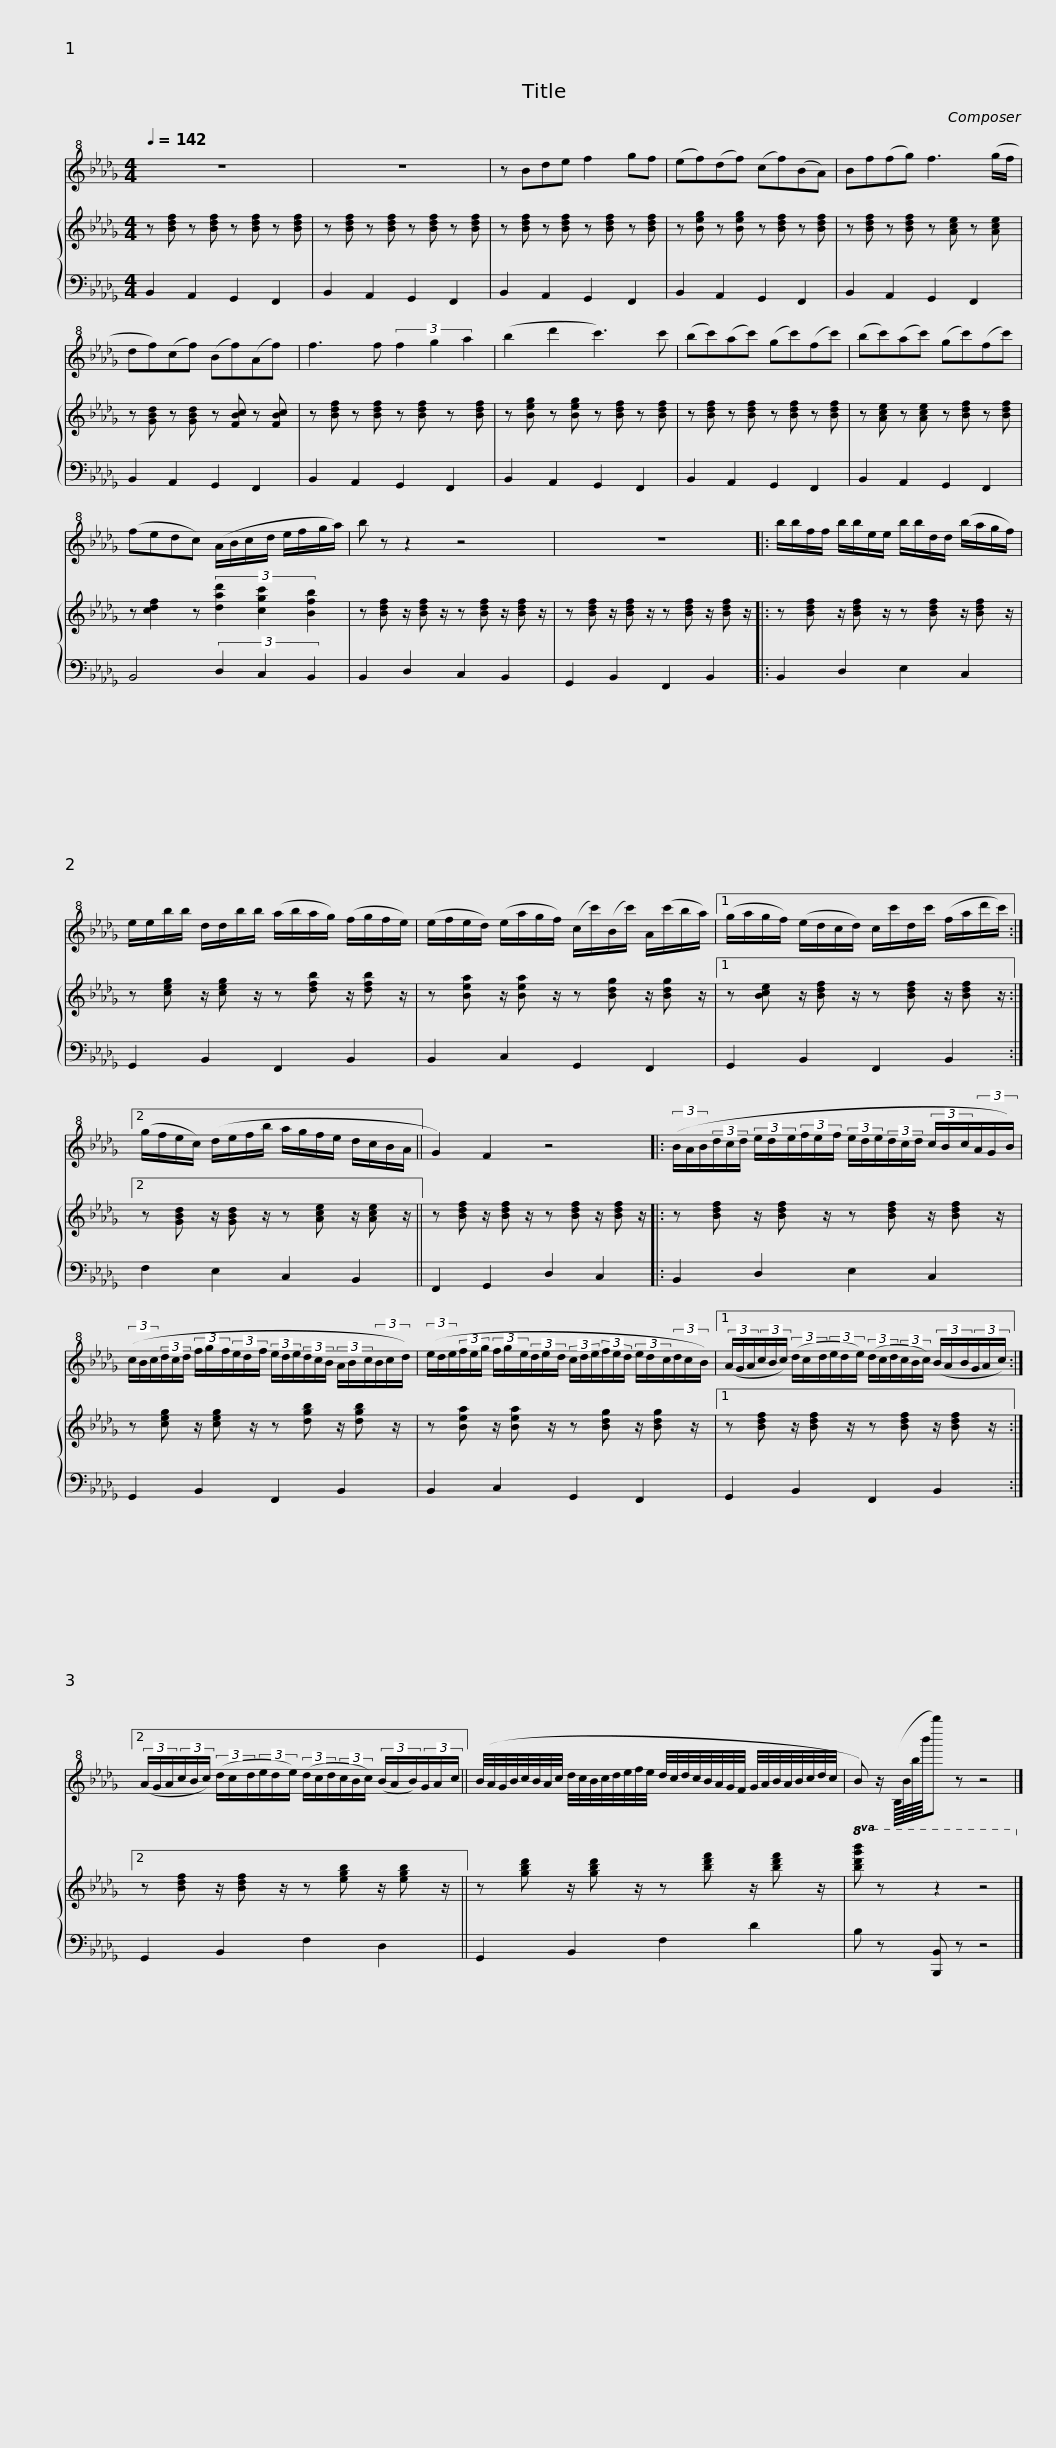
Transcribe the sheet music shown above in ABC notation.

X:1
%%score 1 { 2 | 3 }
L:1/8
Q:1/4=142
M:4/4
I:linebreak $
K:Db
V:1 treble+8
V:2 treble
V:3 bass
V:1
 z8 | z8 | z Bde f2 gf | (ef)(df) (cf)(BA) |$ Bf(fg) f3 (g/f/ | %5
 df)(cf) (Bf)(Af) | f3 f (3f2 g2 a2 | (b2 d'2 c'3) c' |$ (bc')(ac') (gc')(fc') | (bc')(ac') (gc')(fc') | %10
 (fedc) (A/B/c/d/ e/f/g/a/) |$ b z z2 z4 |$ z8 |: b/b/f/f/ b/b/e/e/ b/b/d/d/ (b/a/g/f/) |$ e/e/b/b/ d/d/b/b/ (a/b/a/g/) (f/g/f/e/) | %15
 (e/f/e/d/) (e/a/g/f/) (c/c'/)(B/c'/) A/(c'/b/a/) |1$ (g/a/g/f/) (e/d/c/d/) c/c'/d/c'/ (f/a/d'/c'/) :|2$ (g/f/e/c/) (d/e/f/b/ a/g/f/e/ d/c/B/A/ || G2) F2 z4 |:$ (3(B/A/B/(3d/c/d/ (3e/d/e/(3f/e/f/ (3e/d/e/(3d/c/d/ (3c/B/c/(3A/G/B/) |$ %20
 (3(c/B/c/(3d/c/d/ (3f/g/f/(3e/d/f/ (3e/d/e/(3d/c/B/ (3A/B/c/(3B/c/d/) |$ (3(e/d/e/(3f/e/g/ (3f/g/e/(3d/e/d/ (3c/d/e/(3f/e/d/ (3e/d/c/(3d/c/B/) |1$ (3(A/G/A/(3c/B/c/) (3(d/c/d/(3e/d/e/) (3(d/c/d/(3c/B/c/) (3(B/A/B/(3G/A/c/) :|2$ (3(A/G/A/(3c/B/c/) (3(d/c/d/(3e/d/e/) (3(d/c/d/(3c/B/c/) (3(B/A/B/)(3G/A/c/ ||$ (B/4A/4G/4B/4c/4B/4A/4c/4 d/4c/4B/4c/4d/4e/4f/4e/4 d/4c/4d/4c/4B/4A/4G/4F/4 G/4A/4B/4A/4B/4c/4d/4c/4 | %25
 B) z/ (B,/8B/8b/8b'/8b'') z z4 |] %26
V:2
 z [Bdf] z [Bdf] z [Bdf] z [Bdf] | z [Bdf] z [Bdf] z [Bdf] z [Bdf] | z [Bdf] z [Bdf] z [Bdf] z [Bdf] | z [Beg] z [Beg] z [Bdf] z [Bdf] |$ z [Bdf] z [Bdf] z [Ace] z [Ace] | %5
 z [GBd] z [GBd] z [FBc] z [FBc] | z [Bdf] z [Bdf] z [Bdf] z [Bdf] | z [Beg] z [Beg] z [Bdf] z [Bdf] |$ z [Bdf] z [Bdf] z [Bdf] z [Bdf] | z [Ace] z [Ace] z [Bdf] z [Bdf] | %10
 z [cdf]2 z (3[dad']2 [cgc']2 [Bfb]2 |$ z [Bdf] z/ [Bdf] z/ z [Bdf] z/ [Bdf] z/ |$ z [Bdf] z/ [Bdf] z/ z [Bdf] z/ [Bdf] z/ |: z [Bdf] z/ [Bdf] z/ z [Bdf] z/ [Bdf] z/ |$ z [ceg] z/ [ceg] z/ z [dfb] z/ [dfb] z/ | %15
 z [Bea] z/ [Bea] z/ z [Bdg] z/ [Bdg] z/ |1$ z [Bce] z/ [Bdf] z/ z [Bdf] z/ [Bdf] z/ :|2$ z [GBd] z/ [GBd] z/ z [Ace] z/ [Ace] z/ || z [Bdf] z/ [Bdf] z/ z [Bdf] z/ [Bdf] z/ |:$ z [Bdf] z/ [Bdf] z/ z [Bdf] z/ [Bdf] z/ |$ %20
 z [ceg] z/ [ceg] z/ z [dgb] z/ [dgb] z/ |$ z [Bea] z/ [Bea] z/ z [Bdg] z/ [Bdg] z/ |1$ z [Bdf] z/ [Bdf] z/ z [Bdf] z/ [Bdf] z/ :|2$ z [Bdf] z/ [Bdf] z/ z [egb] z/ [egb] z/ ||$ z [gbd'] z/ [gbd'] z/ z [bd'f'] z/ [bd'f'] z/ | %25
!8va(! [bd'g'b'] z z2 z4!8va)! |] %26
V:3
 B,,2 A,,2 G,,2 F,,2 | B,,2 A,,2 G,,2 F,,2 | B,,2 A,,2 G,,2 F,,2 | B,,2 A,,2 G,,2 F,,2 |$ B,,2 A,,2 G,,2 F,,2 | %5
 B,,2 A,,2 G,,2 F,,2 | B,,2 A,,2 G,,2 F,,2 | B,,2 A,,2 G,,2 F,,2 |$ B,,2 A,,2 G,,2 F,,2 | B,,2 A,,2 G,,2 F,,2 | %10
 B,,4 (3D,2 C,2 B,,2 |$ B,,2 D,2 C,2 B,,2 |$ G,,2 B,,2 F,,2 B,,2 |: B,,2 D,2 E,2 C,2 |$ G,,2 B,,2 F,,2 B,,2 | %15
 B,,2 C,2 G,,2 F,,2 |1$ G,,2 B,,2 F,,2 B,,2 :|2$ F,2 E,2 C,2 B,,2 || F,,2 G,,2 D,2 C,2 |:$ B,,2 D,2 E,2 C,2 |$ %20
 G,,2 B,,2 F,,2 B,,2 |$ B,,2 C,2 G,,2 F,,2 |1$ G,,2 B,,2 F,,2 B,,2 :|2$ G,,2 B,,2 F,2 D,2 ||$ G,,2 B,,2 F,2 D2 | %25
 B, z [B,,,B,,] z z4 |] %26
